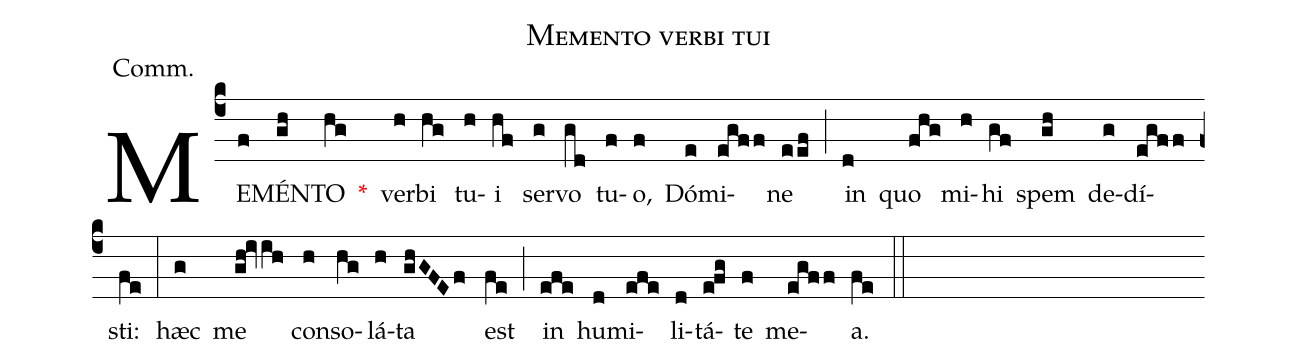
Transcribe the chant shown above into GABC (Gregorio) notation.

name:Memento verbi tui;
annotation:Comm.;
mode:IV.;
office-part:Communion;
%%
(c4) ME(f)MÉN(gh)TO(hg) <v>\red{*}</v>() ver(h)bi(hg) tu(h)i(hf) ser(g)vo(gd) tu(f)o,(f) Dó(e)mi(egff)ne(eef) (;) in(d) quo(fhg) mi(h)hi(gf) spem(gh) de(g)dí(egff)sti:(fe) (:) hæc(g) me(gh!ivih) con(h)so(hg)lá(h)ta(ghGFEf) est(fe) (;) in(efe) hu(d)mi(efe)li(d)tá(e!fg)te(f) me(egff)a.(fe) (::)
